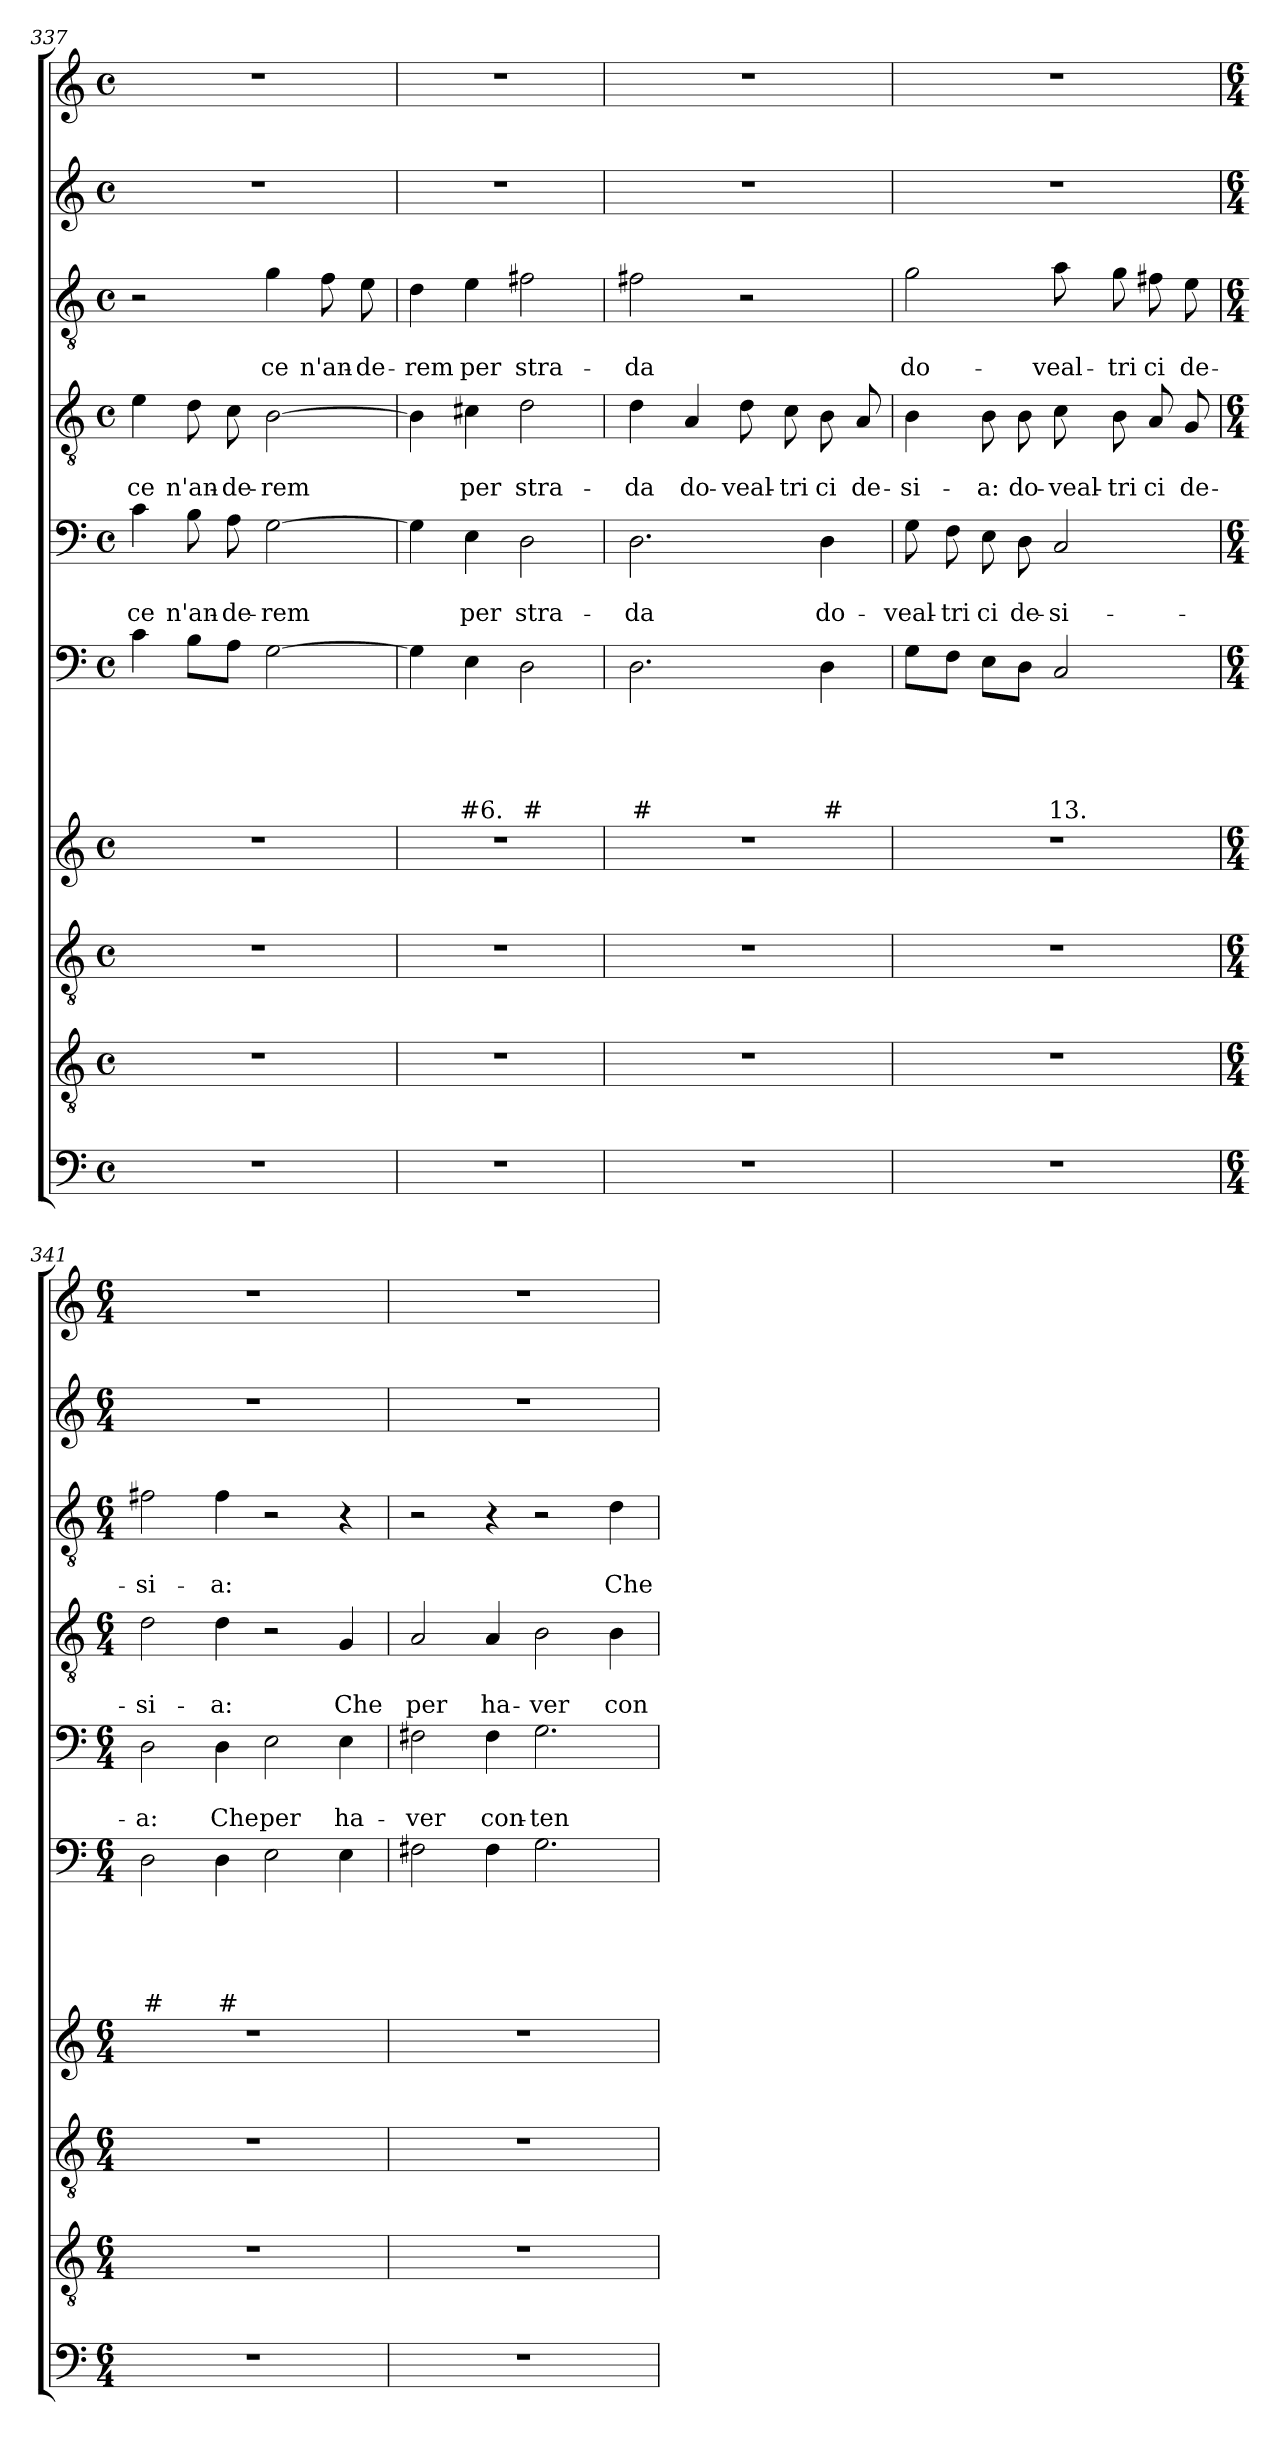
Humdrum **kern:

**kern	**kern	**kern	**kern	**kern	**text	**text	**text	**text	**text	**kern	**text	**text	**kern	**text	**text	**kern	**text	**text	**kern	**kern
*part10	*part9	*part8	*part7	*part6	*part6	*part6	*part6	*part6	*part6	*part5	*part5	*part5	*part4	*part4	*part4	*part3	*part3	*part3	*part2	*part1
*staff10	*staff9	*staff8	*staff7	*staff6	*staff6	*staff6	*staff6	*staff6	*staff6	*staff5	*staff5	*staff5	*staff4	*staff4	*staff4	*staff3	*staff3	*staff3	*staff2	*staff1
*clefF4	*clefGv2	*clefGv2	*clefG2	*clefF4	*	*	*	*	*	*clefF4	*	*	*clefGv2	*	*	*clefGv2	*	*	*clefG2	*clefG2
*k[]	*k[]	*k[]	*k[]	*k[]	*	*	*	*	*	*k[]	*	*	*k[]	*	*	*k[]	*	*	*k[]	*k[]
*C:	*C:	*C:	*C:	*C:	*	*	*	*	*	*C:	*	*	*C:	*	*	*C:	*	*	*C:	*C:
*M4/4	*M4/4	*M4/4	*M4/4	*M4/4	*	*	*	*	*	*M4/4	*	*	*M4/4	*	*	*M4/4	*	*	*M4/4	*M4/4
*met(c)	*met(c)	*met(c)	*met(c)	*met(c)	*	*	*	*	*	*met(c)	*	*	*met(c)	*	*	*met(c)	*	*	*met(c)	*met(c)
=337	=337	=337	=337	=337	=337	=337	=337	=337	=337	=337	=337	=337	=337	=337	=337	=337	=337	=337	=337	=337
1r	1r	1r	1r	4c\	.	.	.	.	.	4c\	.	ce	4e\	.	ce	2r	.	.	1r	1r
.	.	.	.	8B\L	.	.	.	.	.	8B\	.	n'an-	8d\	.	n'an-	.	.	.	.	.
.	.	.	.	8A\J	.	.	.	.	.	8A\	.	-de-	8c\	.	-de-	.	.	.	.	.
.	.	.	.	[2G\	.	.	.	.	.	[2G\	.	-rem	[2B\	.	-rem	4g\	.	ce	.	.
.	.	.	.	.	.	.	.	.	.	.	.	.	.	.	.	8f\	.	n'an-	.	.
.	.	.	.	.	.	.	.	.	.	.	.	.	.	.	.	8e\	.	-de-	.	.
=338	=338	=338	=338	=338	=338	=338	=338	=338	=338	=338	=338	=338	=338	=338	=338	=338	=338	=338	=338	=338
1r	1r	1r	1r	4G\]	.	.	.	.	.	4G\]	.	.	4B\]	.	.	4d\	.	-rem	1r	1r
.	.	.	.	4E\	.	.	.	.	#6.	4E\	.	per	4c#X\	.	per	4e\	.	per	.	.
.	.	.	.	2D\	.	.	.	.	#	2D\	.	stra-	2d\	.	stra-	2f#X\	.	stra-	.	.
=339	=339	=339	=339	=339	=339	=339	=339	=339	=339	=339	=339	=339	=339	=339	=339	=339	=339	=339	=339	=339
1r	1r	1r	1r	2.D\	.	.	.	.	#	2.D\	.	-da	4d\	.	-da	2f#X\	.	-da	1r	1r
.	.	.	.	.	.	.	.	.	.	.	.	.	4A/	.	do-	.	.	.	.	.
.	.	.	.	.	.	.	.	.	.	.	.	.	8d\	.	-veal-	2r	.	.	.	.
.	.	.	.	.	.	.	.	.	.	.	.	.	8c\	.	-tri	.	.	.	.	.
.	.	.	.	4D\	.	.	.	.	#	4D\	.	do-	8B\	.	ci	.	.	.	.	.
.	.	.	.	.	.	.	.	.	.	.	.	.	8A/	.	de-	.	.	.	.	.
!!LO:LB:g=z
=340	=340	=340	=340	=340	=340	=340	=340	=340	=340	=340	=340	=340	=340	=340	=340	=340	=340	=340	=340	=340
1r	1r	1r	1r	8G\L	.	.	.	.	.	8G\	.	-veal-	4B\	.	-si-	2g\	.	do-	1r	1r
.	.	.	.	8F\J	.	.	.	.	.	8F\	.	-tri	.	.	.	.	.	.	.	.
.	.	.	.	8E\L	.	.	.	.	.	8E\	.	ci	8B\	.	-a:	.	.	.	.	.
.	.	.	.	8D\J	.	.	.	.	.	8D\	.	de-	8B\	.	do-	.	.	.	.	.
.	.	.	.	2C/	.	.	.	.	13.	2C/	.	-si-	8c\	.	-veal-	8a\	.	-veal-	.	.
.	.	.	.	.	.	.	.	.	.	.	.	.	8B\	.	-tri	8g\	.	-tri	.	.
.	.	.	.	.	.	.	.	.	.	.	.	.	8A/	.	ci	8f#X\	.	ci	.	.
.	.	.	.	.	.	.	.	.	.	.	.	.	8G/	.	de-	8e\	.	de-	.	.
=341	=341	=341	=341	=341	=341	=341	=341	=341	=341	=341	=341	=341	=341	=341	=341	=341	=341	=341	=341	=341
*M6/4	*M6/4	*M6/4	*M6/4	*M6/4	*	*	*	*	*	*M6/4	*	*	*M6/4	*	*	*M6/4	*	*	*M6/4	*M6/4
1.r	1.r	1.r	1.r	2D\	.	.	.	.	#	2D\	.	-a:	2d\	.	-si-	2f#X\	.	-si-	1.r	1.r
.	.	.	.	4D\	.	.	.	.	#	4D\	.	Che	4d\	.	-a:	4f#\	.	-a:	.	.
.	.	.	.	2E\	.	.	.	.	.	2E\	.	per	2r	.	.	2r	.	.	.	.
.	.	.	.	4E\	.	.	.	.	.	4E\	.	ha-	4G/	.	Che	4r	.	.	.	.
=342	=342	=342	=342	=342	=342	=342	=342	=342	=342	=342	=342	=342	=342	=342	=342	=342	=342	=342	=342	=342
1.r	1.r	1.r	1.r	2F#X\	.	.	.	.	.	2F#X\	.	-ver	2A/	.	per	2r	.	.	1.r	1.r
.	.	.	.	4F#\	.	.	.	.	.	4F#\	.	con-	4A/	.	ha-	4r	.	.	.	.
.	.	.	.	2.G\	.	.	.	.	.	2.G\	.	-ten-	2B\	.	-ver	2r	.	.	.	.
.	.	.	.	.	.	.	.	.	.	.	.	.	4B\	.	con-	4d\	.	Che	.	.
=	=	=	=	=	=	=	=	=	=	=	=	=	=	=	=	=	=	=	=	=
*-	*-	*-	*-	*-	*-	*-	*-	*-	*-	*-	*-	*-	*-	*-	*-	*-	*-	*-	*-	*-
